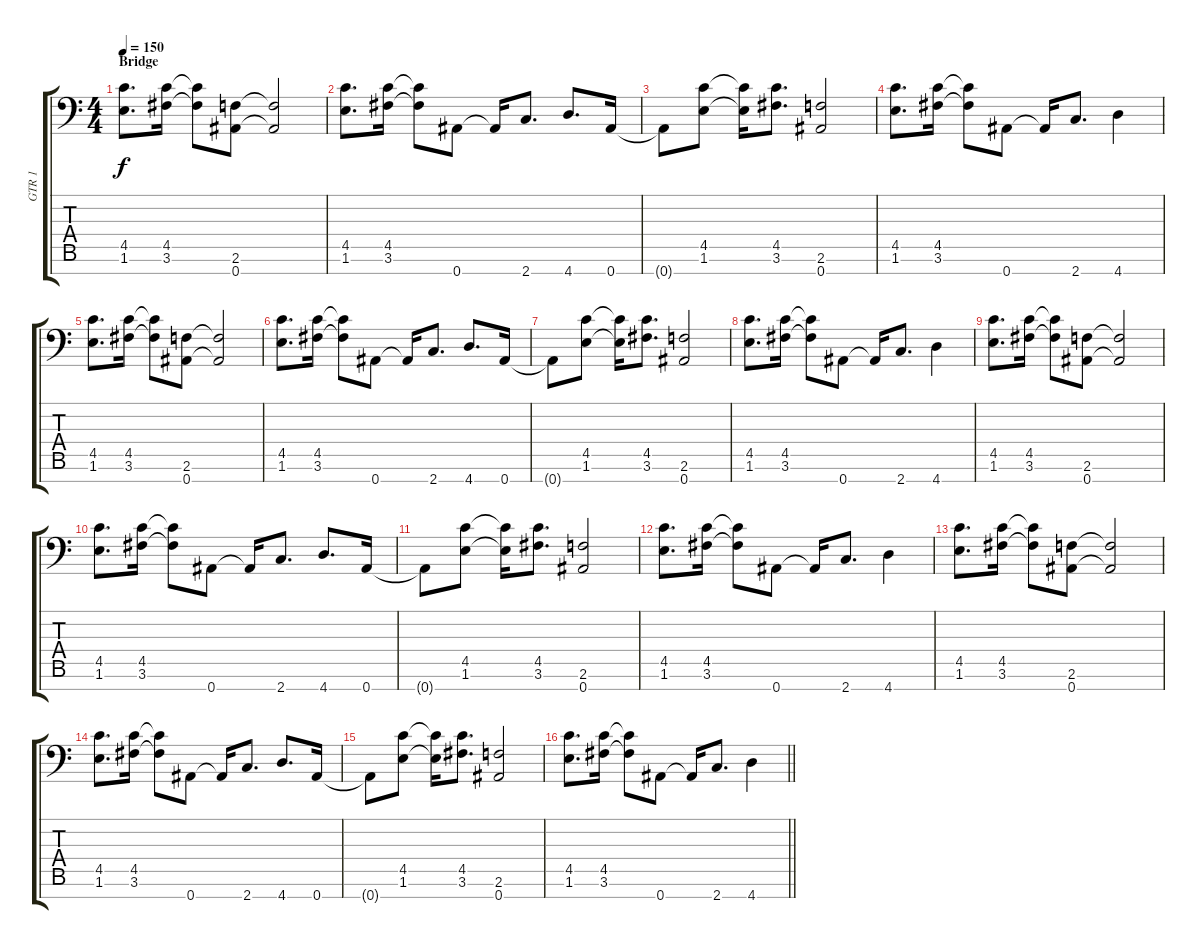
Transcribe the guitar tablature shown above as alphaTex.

\track ("GTR 1" "GTR 1") {instrument distortionguitar}
\staff {score tabs}
\tuning (Eb4 Bb3 Gb3 Db3 Ab2 Eb2 Bb1) {hide}
\ts (4 4)
\section ("" "Bridge")
\tempo 150
\clef f4
\ks c
(4.5 1.6).8{d dy f} (4.5 3.6).16 (4.5{t} 3.6{t}).8 (2.6 0.7).8 (2.6{t} 0.7{t}).2 |
(4.5 1.6).8{d} (4.5 3.6).16 (4.5{t} 3.6{t}).8 0.7.8 0.7{t}.16 2.7.8{d} 4.7.8{d} 0.7.16 |
0.7{t}.8 (4.5 1.6).8 (4.5{t} 1.6{t}).16 (4.5 3.6).8{d} (2.6 0.7).2 |
(4.5 1.6).8{d} (4.5 3.6).16 (4.5{t} 3.6{t}).8 0.7.8 0.7{t}.16 2.7.8{d} 4.7.4 |
(4.5 1.6).8{d} (4.5 3.6).16 (4.5{t} 3.6{t}).8 (2.6 0.7).8 (2.6{t} 0.7{t}).2 |
(4.5 1.6).8{d} (4.5 3.6).16 (4.5{t} 3.6{t}).8 0.7.8 0.7{t}.16 2.7.8{d} 4.7.8{d} 0.7.16 |
0.7{t}.8 (4.5 1.6).8 (4.5{t} 1.6{t}).16 (4.5 3.6).8{d} (2.6 0.7).2 |
(4.5 1.6).8{d} (4.5 3.6).16 (4.5{t} 3.6{t}).8 0.7.8 0.7{t}.16 2.7.8{d} 4.7.4 |
(4.5 1.6).8{d} (4.5 3.6).16 (4.5{t} 3.6{t}).8 (2.6 0.7).8 (2.6{t} 0.7{t}).2 |
(4.5 1.6).8{d} (4.5 3.6).16 (4.5{t} 3.6{t}).8 0.7.8 0.7{t}.16 2.7.8{d} 4.7.8{d} 0.7.16 |
0.7{t}.8 (4.5 1.6).8 (4.5{t} 1.6{t}).16 (4.5 3.6).8{d} (2.6 0.7).2 |
(4.5 1.6).8{d} (4.5 3.6).16 (4.5{t} 3.6{t}).8 0.7.8 0.7{t}.16 2.7.8{d} 4.7.4 |
(4.5 1.6).8{d} (4.5 3.6).16 (4.5{t} 3.6{t}).8 (2.6 0.7).8 (2.6{t} 0.7{t}).2 |
(4.5 1.6).8{d} (4.5 3.6).16 (4.5{t} 3.6{t}).8 0.7.8 0.7{t}.16 2.7.8{d} 4.7.8{d} 0.7.16 |
0.7{t}.8 (4.5 1.6).8 (4.5{t} 1.6{t}).16 (4.5 3.6).8{d} (2.6 0.7).2 |
\barLineRight lightlight
(4.5 1.6).8{d} (4.5 3.6).16 (4.5{t} 3.6{t}).8 0.7.8 0.7{t}.16 2.7.8{d} 4.7.4
